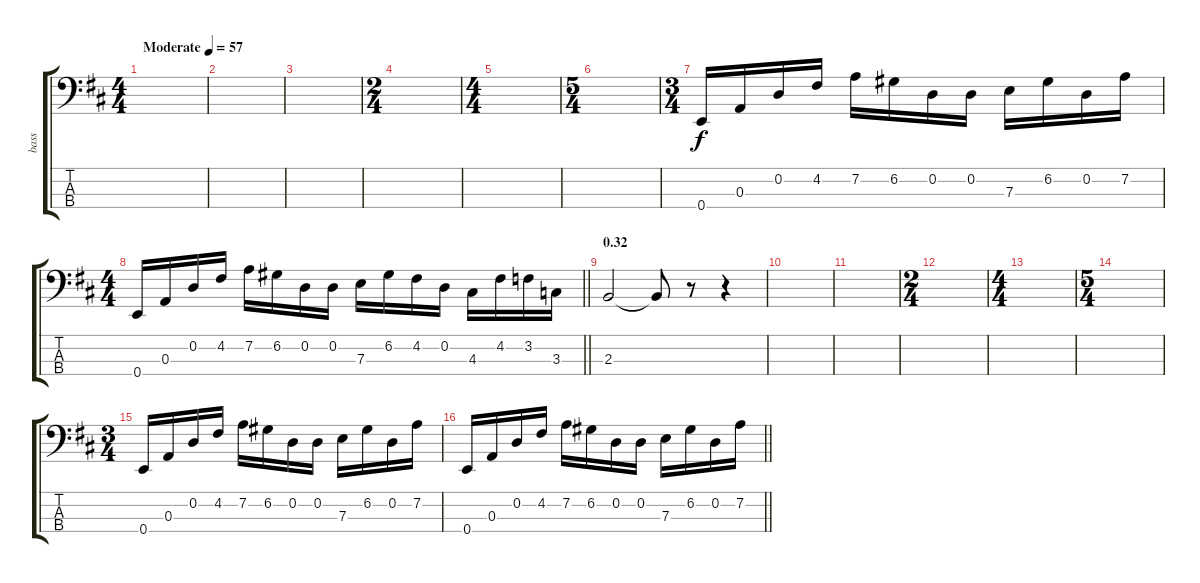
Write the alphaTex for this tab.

\track ("bass" "bass") {instrument acousticbass}
\staff {score tabs}
\tuning (G2 D2 A1 E1) {hide}
\ts (4 4)
\tempo (57 "Moderate")
\clef f4
\ks d
|
|
|
\ts (2 4)
|
\ts (4 4)
|
\ts (5 4)
|
\ts (3 4)
0.4.16 0.3.16 0.2.16 4.2.16 7.2.16 6.2.16 0.2.16 0.2.16 7.3.16 6.2.16 0.2.16 7.2.16 |
\ts (4 4)
\barLineRight lightlight
0.4.16 0.3.16 0.2.16 4.2.16 7.2.16 6.2.16 0.2.16 0.2.16 7.3.16 6.2.16 4.2.16 0.2.16 4.3.16 4.2.16 3.2.16 3.3.16 |
\section ("" "0.32")
2.3.2 2.3{t}.8 r.8 r.4 |
|
|
\ts (2 4)
|
\ts (4 4)
|
\ts (5 4)
|
\ts (3 4)
0.4.16 0.3.16 0.2.16 4.2.16 7.2.16 6.2.16 0.2.16 0.2.16 7.3.16 6.2.16 0.2.16 7.2.16 |
\barLineRight lightlight
0.4.16 0.3.16 0.2.16 4.2.16 7.2.16 6.2.16 0.2.16 0.2.16 7.3.16 6.2.16 0.2.16 7.2.16
